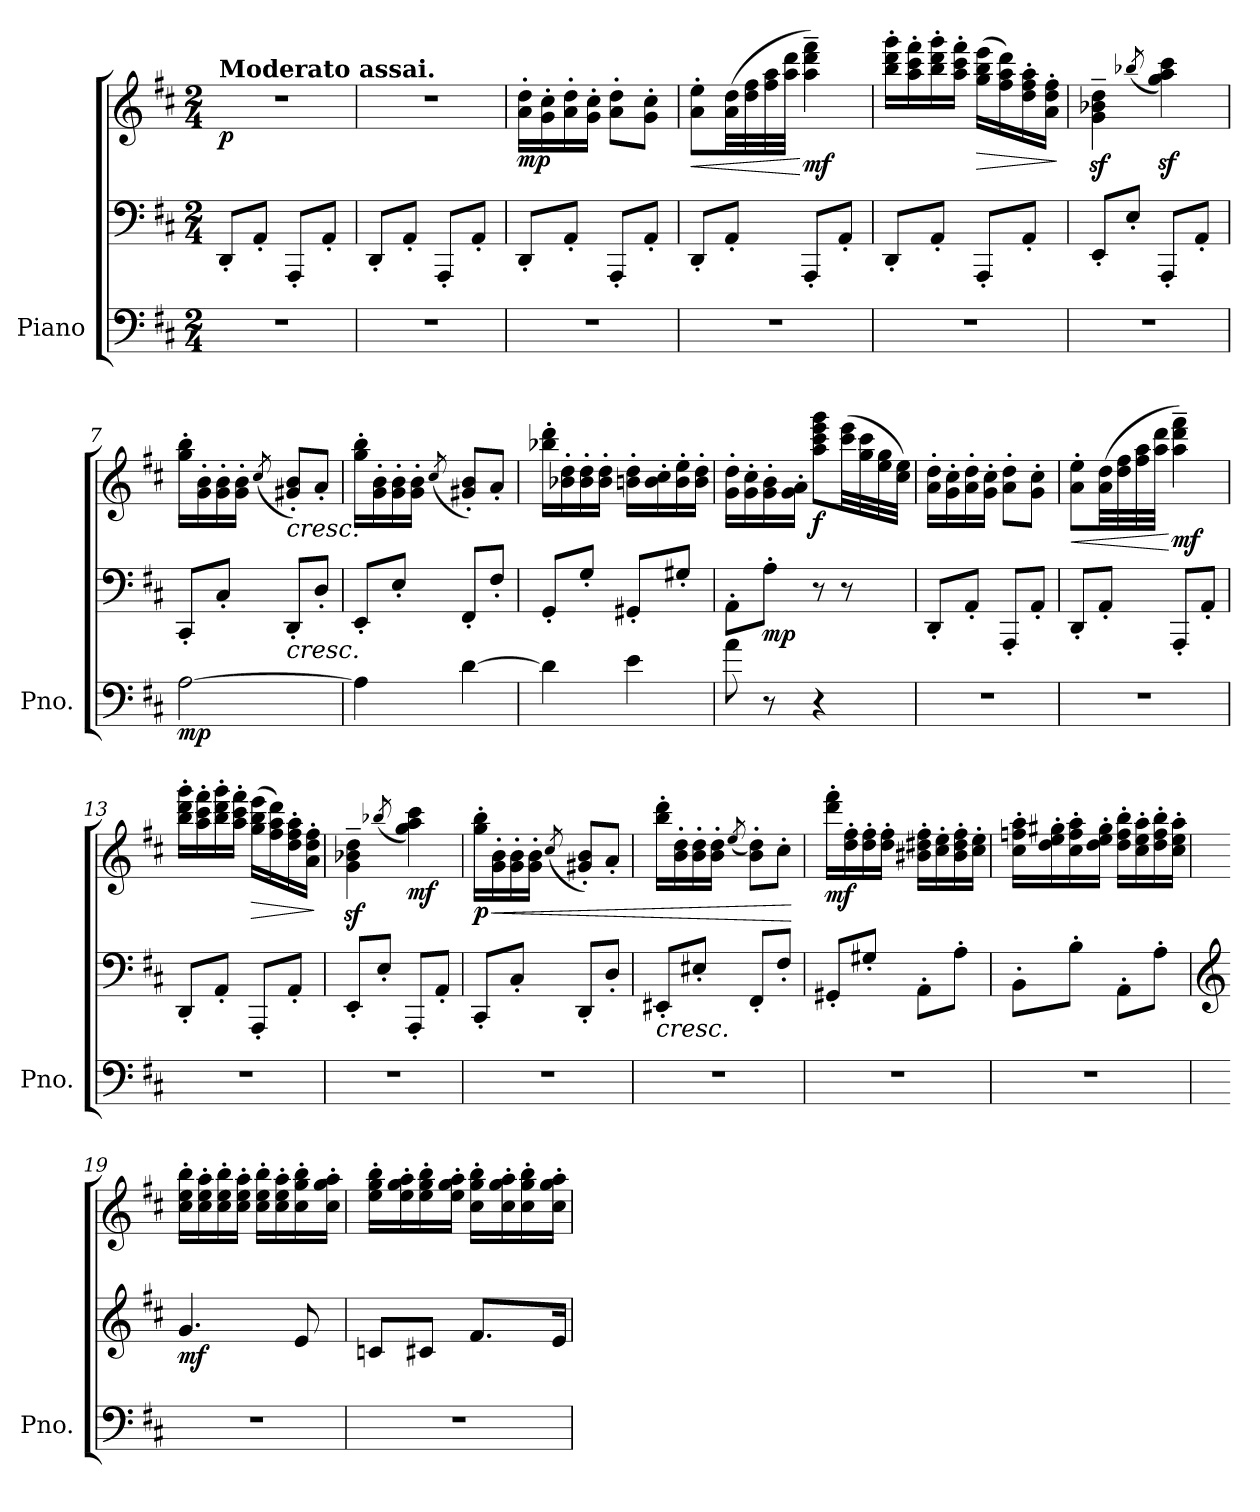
**kern	**kern	**kern	**dynam
*part1	*part1	*part1	*part1
*staff3	*staff2	*staff1	*staff1/2/3
*I"Piano	*	*	*
*I'Pno.	*	*	*
*clefF4	*clefF4	*clefG2	*
*k[f#c#]	*k[f#c#]	*k[f#c#]	*
*M2/4	*M2/4	*M2/4	*
*MM66	*MM66	*MM66	*
=1	=1	=1	=1
!	!	!LO:TX:a:B:t=Moderato assai.	!
!	!	!	!LO:DY:b
2r	8DD'/L	2r	p
.	8AA'/J	.	.
.	8AAA'/L	.	.
.	8AA'/J	.	.
=2	=2	=2	=2
2r	8DD'/L	2r	.
.	8AA'/J	.	.
.	8AAA'/L	.	.
.	8AA'/J	.	.
=3	=3	=3	=3
!	!	!	!LO:DY:b
2r	8DD'/L	16a\' 16dd\'LL	mp
.	.	16g\' 16cc#\'	.
.	8AA'/J	16a\' 16dd\'	.
.	.	16g\' 16cc#\'JJ	.
.	8AAA'/L	8a\' 8dd\'L	.
.	8AA'/J	8g\' 8cc#\'J	.
=4	=4	=4	=4
!	!	!	!LO:HP:b
2r	8DD'/L	8a\' 8ee\'L	<
.	8AA'/J	(>32a\ 32dd\LL	.
.	.	32dd\ 32ff#\	.
.	.	32ff#\ 32aa\	.
.	.	32aa\ 32ddd\JJJ	.
!	!	!	!LO:DY:n=1:b
.	8AAA'/L	4aa\~ 4ddd\~ 4fff#\~)	[ mf
.	8AA'/J	.	.
=5	=5	=5	=5
2r	8DD'/L	16bb\' 16ddd\' 16ggg\'LL	.
.	.	16aa\' 16ccc#\' 16fff#\'	.
.	8AA'/J	16bb\' 16ddd\' 16ggg\'	.
.	.	16aa\' 16ccc#\' 16fff#\'JJ	.
!	!	!	!LO:HP:b
.	8AAA'/L	(>16gg\ 16bb\ 16eee\LL	>
.	.	16ff#\ 16aa\ 16ddd\)	.
.	8AA'/J	16dd\' 16ff#\' 16aa\'	.
.	.	16a\' 16dd\' 16ff#\'JJ	.
.	.	.	]
=6	=6	=6	=6
2r	8EE'/L	4g\z<~ 4b-X\z<~ 4dd\z<~	.
.	8E'/J	.	.
.	.	(<8qbb-X/	.
.	8AAA'/L	4gg\z< 4aa\z< 4ccc#\z<)	.
.	8AA'/J	.	.
=7	=7	=7	=7
!	!	!	!LO:DY:b=3
[2A\	8CC#'/L	16gg\' 16bb\'LL	mp
.	.	16g\' 16b\'	.
.	8C#'/J	16g\' 16b\'	.
.	.	16g\' 16b\'JJ	.
.	.	(<8qcc#/	.
!	!	!LO:TX:b:i:t=cresc.	!
!	!LO:TX:b:i:t=cresc.	!	!
.	8DD'/L	8g#X/' 8b/'L)	.
.	8D'/J	8a'/J	.
=8	=8	=8	=8
4A\]	8EE'/L	16gg\' 16bb\'LL	.
.	.	16g\' 16b\'	.
.	8E'/J	16g\' 16b\'	.
.	.	16g\' 16b\'JJ	.
.	.	(<8qcc#/	.
[4d\	8FF#'/L	8g#X/' 8b/'L)	.
.	8F#'/J	8a'/J	.
!!LO:LB:g=z
=9	=9	=9	=9
4d\]	8GG'/L	16bb-X\' 16ddd\'LL	.
.	.	16b-X\' 16dd\'	.
.	8G'/J	16b-\' 16dd\'	.
.	.	16b-\' 16dd\'JJ	.
4e\	8GG#X'/L	16bn\' 16dd\'LL	.
.	.	16b\' 16cc#\'	.
.	8G#X'/J	16b\' 16ee\'	.
.	.	16b\' 16dd\'JJ	.
=10	=10	=10	=10
8a\	8AA'\L	16g\' 16dd\'LL	.
.	.	16g\' 16cc#\'	.
!	!	!	!LO:DY:b=2
8r	8A'\J	16g\' 16b\'	mp
.	.	16g\' 16a\'JJ	.
!	!	!	!LO:DY:b
4r	8r	8aa\ 8ccc#\ 8eee\ 8ggg\L	f
.	8r	(>32ccc#\ 32eee\LL	.
.	.	32gg\ 32ccc#\	.
.	.	32ee\ 32gg\	.
.	.	32cc#\ 32ee\JJJ)	.
=11	=11	=11	=11
!	!	!	!LO:DY:b=2
!	!	!	!LO:DY:n=1:b
2r	8DD'/L	16a\' 16dd\'LL	p mp
.	.	16g\' 16cc#\'	.
.	8AA'/J	16a\' 16dd\'	.
.	.	16g\' 16cc#\'JJ	.
.	8AAA'/L	8a\' 8dd\'L	.
.	8AA'/J	8g\' 8cc#\'J	.
=12	=12	=12	=12
!	!	!	!LO:HP:b
2r	8DD'/L	8a\' 8ee\'L	<
.	8AA'/J	(>32a\ 32dd\LL	.
.	.	32dd\ 32ff#\	.
.	.	32ff#\ 32aa\	.
.	.	32aa\ 32ddd\JJJ	.
!	!	!	!LO:DY:n=1:b
.	8AAA'/L	4aa\~ 4ddd\~ 4fff#\~)	[ mf
.	8AA'/J	.	.
=13	=13	=13	=13
2r	8DD'/L	16bb\' 16ddd\' 16ggg\'LL	.
.	.	16aa\' 16ccc#\' 16fff#\'	.
.	8AA'/J	16bb\' 16ddd\' 16ggg\'	.
.	.	16aa\' 16ccc#\' 16fff#\'JJ	.
!	!	!	!LO:HP:b
.	8AAA'/L	(>16gg\ 16bb\ 16eee\LL	>
.	.	16ff#\ 16aa\ 16ddd\)	.
.	8AA'/J	16dd\' 16ff#\' 16aa\'	.
.	.	16a\' 16dd\' 16ff#\'JJ	.
.	.	.	]
=14	=14	=14	=14
2r	8EE'/L	4g\z<~ 4b-X\z<~ 4dd\z<~	.
.	8E'/J	.	.
.	.	(<8qbb-X/	.
!	!	!	!LO:DY:b
.	8AAA'/L	4gg\ 4aa\ 4ccc#\)	mf
.	8AA'/J	.	.
=15	=15	=15	=15
!	!	!	!LO:HP:b
!	!	!	!LO:DY:n=1:b
2r	8CC#'/L	16gg\' 16bb\'LL	< p
.	.	16g\' 16b\'	.
.	8C#'/J	16g\' 16b\'	.
.	.	16g\' 16b\'JJ	.
.	.	(<8qcc#/	.
.	8DD'/L	8g#X/' 8b/'L)	.
.	8D'/J	8a'/J	.
!!LO:LB:g=z
=16	=16	=16	=16
!	!LO:TX:b:i:t=cresc.	!	!
2r	8EE#X'/L	16bb\' 16ddd\'LL	.
.	.	16b\' 16dd\'	.
.	8E#X'/J	16b\' 16dd\'	.
.	.	16b\' 16dd\'JJ	.
.	.	(<8qee/	.
.	8FF#'/L	8b\' 8dd\'L)	.
.	8F#'/J	8cc#'\J	.
.	.	.	[
=17	=17	=17	=17
!	!	!	!LO:DY:b
2r	8GG#X'/L	16ddd\' 16fff#\'LL	mf
.	.	16dd\' 16ff#\'	.
.	8G#X'/J	16dd\' 16ff#\'	.
.	.	16dd\' 16ff#\'JJ	.
.	8AA'\L	16b#X\' 16dd#X\' 16ff#\'LL	.
.	.	16cc#\' 16ee\'	.
.	8A'\J	16b#\' 16dd#\' 16ff#\'	.
.	.	16cc#\' 16ee\'JJ	.
=18	=18	=18	=18
2r	8BB'\L	16cc#\' 16ffn\' 16aa\'LL	.
.	.	16dd\' 16ee\' 16gg#X\'	.
.	8B'\J	16cc#\' 16ff\' 16aa\'	.
.	.	16dd\' 16ee\' 16gg#\'JJ	.
.	8AA'\L	16dd\' 16ff\' 16bb\'LL	.
.	.	16cc#\' 16ee\' 16aa\'	.
.	8A'\J	16dd\' 16ff\' 16bb\'	.
.	.	16cc#\' 16ee\' 16aa\'JJ	.
=19	=19	=19	=19
*	*clefG2	*	*
!	!	!	!LO:DY:b=2
2r	4.g/	16cc#\' 16ee\' 16bb\'LL	mf
.	.	16cc#\' 16ee\' 16aa\'	.
.	.	16cc#\' 16ee\' 16bb\'	.
.	.	16cc#\' 16ee\' 16aa\'JJ	.
.	.	16cc#\' 16ee\' 16bb\'LL	.
.	.	16cc#\' 16ee\' 16aa\'	.
.	8e/	16cc#\' 16gg\' 16bb\'	.
.	.	16cc#\' 16gg\' 16aa\'JJ	.
=20	=20	=20	=20
2r	8cn/L	16ee\' 16gg\' 16bb\'LL	.
.	.	16ee\' 16gg\' 16aa\'	.
.	8c#X/J	16ee\' 16gg\' 16bb\'	.
.	.	16ee\' 16gg\' 16aa\'JJ	.
.	8.f#/L	16cc#\' 16gg\' 16bb\'LL	.
.	.	16cc#\' 16gg\' 16aa\'	.
.	.	16cc#\' 16gg\' 16bb\'	.
.	16e/Jk	16cc#\' 16gg\' 16aa\'JJ	.
=	=	=	=
*-	*-	*-	*-
